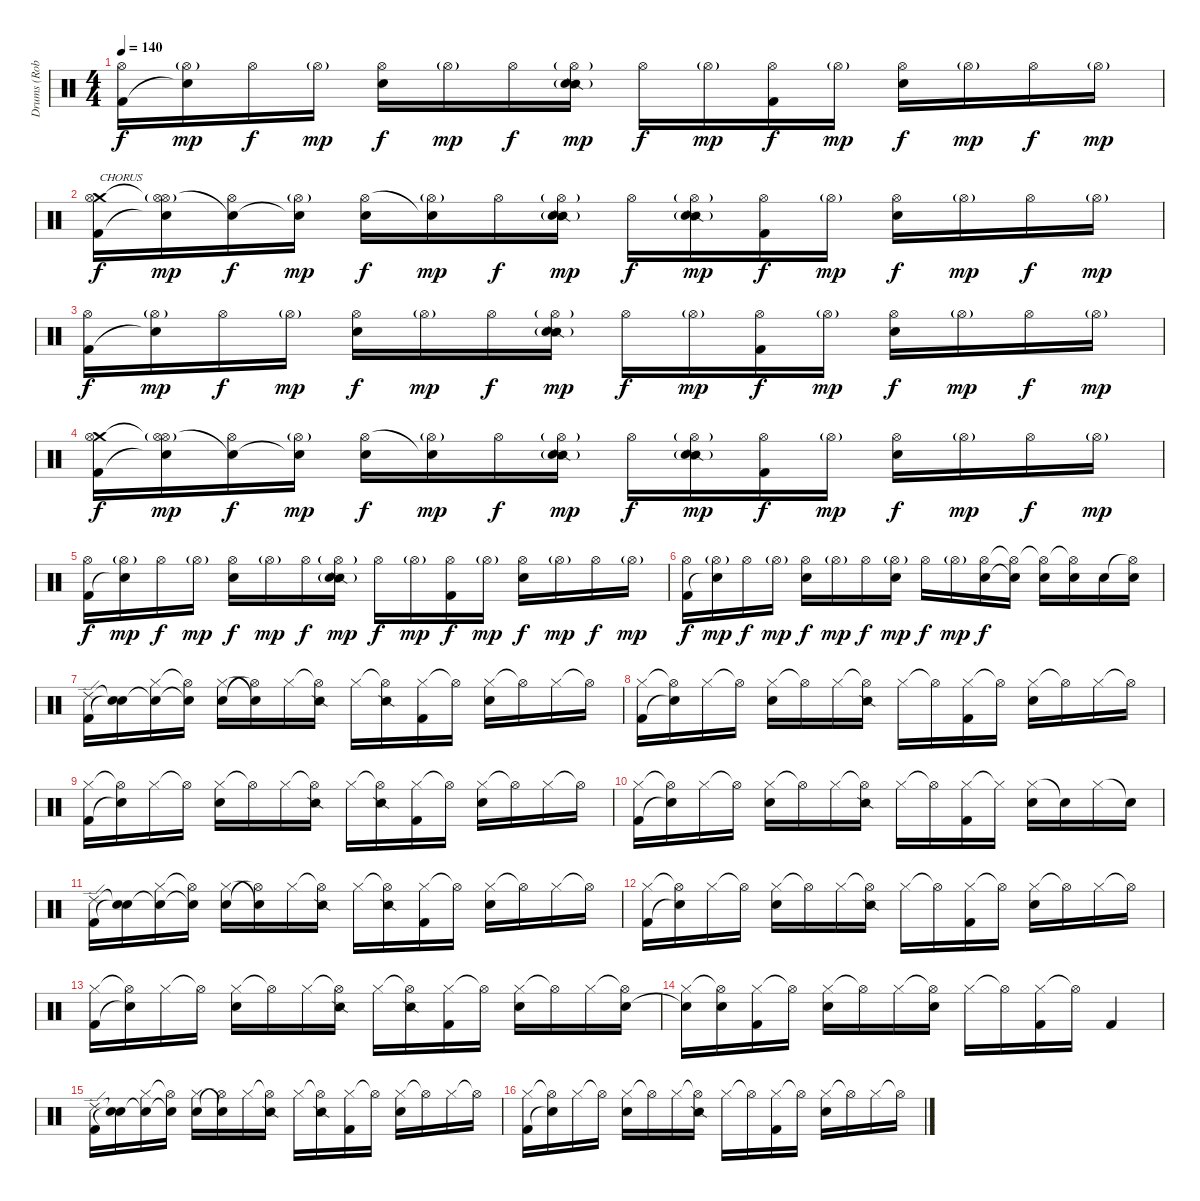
\track ("Drums (Rob Bourdon)" "Drums (Rob") {instrument percussion}
\staff {score}
\articulation defaults
\ts (4 4)
\tempo 140
\clef neutral
\ks c
("Hi-Hat (open)" "Kick (hit) 2").16{dy f volume 14} ("Hi-Hat (open)"{g} "Snare (hit)"{t}).16{dy mp} "Hi-Hat (open)".16{dy f} "Hi-Hat (open)"{g}.16{dy mp} ("Hi-Hat (open)" "Electric Snare (hit)").16{dy f} "Hi-Hat (open)"{g}.16{dy mp} "Hi-Hat (open)".16{dy f} ("Hi-Hat (open)"{g} "Snare (side stick) 2" "Electric Snare (hit)"{g}).16{dy mp} "Hi-Hat (open)".16{dy f} "Hi-Hat (open)"{g}.16{dy mp} ("Hi-Hat (open)" "Kick (hit) 2").16{dy f} "Hi-Hat (open)"{g}.16{dy mp} ("Hi-Hat (open)" "Electric Snare (hit)").16{dy f} "Hi-Hat (open)"{g}.16{dy mp} "Hi-Hat (open)".16{dy f} "Hi-Hat (open)"{g}.16{dy mp} |
("Crash medium (hit)" "Hi-Hat (open)" "Kick (hit) 2").16{txt "CHORUS" dy f volume 14} ("Hi-Hat (open)"{t} "Hi-Hat (open)"{g} "Snare (hit)"{t}).16{dy mp} ("Snare (hit)"{t} "Hi-Hat (open)").16{dy f} ("Snare (hit)"{t} "Hi-Hat (open)"{g}).16{dy mp} ("Hi-Hat (open)" "Electric Snare (hit)").16{dy f} ("Snare (hit)"{t} "Hi-Hat (open)"{g}).16{dy mp} "Hi-Hat (open)".16{dy f} ("Hi-Hat (open)"{g} "Snare (side stick) 2" "Electric Snare (hit)"{g}).16{dy mp} "Hi-Hat (open)".16{dy f} ("Hi-Hat (open)"{g} "Snare (side stick) 2" "Electric Snare (hit)"{g}).16{dy mp} ("Hi-Hat (open)" "Kick (hit) 2").16{dy f} "Hi-Hat (open)"{g}.16{dy mp} ("Hi-Hat (open)" "Electric Snare (hit)").16{dy f} "Hi-Hat (open)"{g}.16{dy mp} "Hi-Hat (open)".16{dy f} "Hi-Hat (open)"{g}.16{dy mp} |
("Hi-Hat (open)" "Kick (hit) 2").16{dy f volume 14} ("Hi-Hat (open)"{g} "Snare (hit)"{t}).16{dy mp} "Hi-Hat (open)".16{dy f} "Hi-Hat (open)"{g}.16{dy mp} ("Hi-Hat (open)" "Electric Snare (hit)").16{dy f} "Hi-Hat (open)"{g}.16{dy mp} "Hi-Hat (open)".16{dy f} ("Hi-Hat (open)"{g} "Snare (side stick) 2" "Electric Snare (hit)"{g}).16{dy mp} "Hi-Hat (open)".16{dy f} "Hi-Hat (open)"{g}.16{dy mp} ("Hi-Hat (open)" "Kick (hit) 2").16{dy f} "Hi-Hat (open)"{g}.16{dy mp} ("Hi-Hat (open)" "Electric Snare (hit)").16{dy f} "Hi-Hat (open)"{g}.16{dy mp} "Hi-Hat (open)".16{dy f} "Hi-Hat (open)"{g}.16{dy mp} |
("Crash medium (hit)" "Hi-Hat (open)" "Kick (hit) 2").16{dy f volume 14} ("Hi-Hat (open)"{t} "Hi-Hat (open)"{g} "Snare (hit)"{t}).16{dy mp} ("Snare (hit)"{t} "Hi-Hat (open)").16{dy f} ("Snare (hit)"{t} "Hi-Hat (open)"{g}).16{dy mp} ("Hi-Hat (open)" "Electric Snare (hit)").16{dy f} ("Snare (hit)"{t} "Hi-Hat (open)"{g}).16{dy mp} "Hi-Hat (open)".16{dy f} ("Hi-Hat (open)"{g} "Snare (side stick) 2" "Electric Snare (hit)"{g}).16{dy mp} "Hi-Hat (open)".16{dy f} ("Hi-Hat (open)"{g} "Snare (side stick) 2" "Electric Snare (hit)"{g}).16{dy mp} ("Hi-Hat (open)" "Kick (hit) 2").16{dy f} "Hi-Hat (open)"{g}.16{dy mp} ("Hi-Hat (open)" "Electric Snare (hit)").16{dy f} "Hi-Hat (open)"{g}.16{dy mp} "Hi-Hat (open)".16{dy f} "Hi-Hat (open)"{g}.16{dy mp} |
("Hi-Hat (open)" "Kick (hit) 2").16{dy f volume 14} ("Hi-Hat (open)"{g} "Snare (hit)"{t}).16{dy mp} "Hi-Hat (open)".16{dy f} "Hi-Hat (open)"{g}.16{dy mp} ("Hi-Hat (open)" "Electric Snare (hit)").16{dy f} "Hi-Hat (open)"{g}.16{dy mp} "Hi-Hat (open)".16{dy f} ("Hi-Hat (open)"{g} "Snare (side stick) 2" "Electric Snare (hit)"{g}).16{dy mp} "Hi-Hat (open)".16{dy f} "Hi-Hat (open)"{g}.16{dy mp} ("Hi-Hat (open)" "Kick (hit) 2").16{dy f} "Hi-Hat (open)"{g}.16{dy mp} ("Hi-Hat (open)" "Electric Snare (hit)").16{dy f} "Hi-Hat (open)"{g}.16{dy mp} "Hi-Hat (open)".16{dy f} "Hi-Hat (open)"{g}.16{dy mp} |
("Hi-Hat (open)" "Kick (hit) 2").16{dy f volume 14} ("Hi-Hat (open)"{g} "Snare (hit)"{t}).16{dy mp} "Hi-Hat (open)".16{dy f} "Hi-Hat (open)"{g}.16{dy mp} ("Hi-Hat (open)" "Electric Snare (hit)").16{dy f} "Hi-Hat (open)"{g}.16{dy mp} "Hi-Hat (open)".16{dy f} ("Hi-Hat (open)"{g} "Electric Snare (hit)").16{dy mp} "Hi-Hat (open)".16{dy f} "Hi-Hat (open)"{g}.16{dy mp} ("Hi-Hat (open)" "Electric Snare (hit)").16{dy f} ("Hi-Hat (open)"{t} "Snare (hit)"{t}).16 ("Hi-Hat (open)"{t} "Electric Snare (hit)").16 ("Hi-Hat (open)"{t} "Electric Snare (hit)").16 "Electric Snare (hit)".16 ("Hi-Hat (open)"{t} "Electric Snare (hit)").16 |
("Ride (edge) 2" "Kick (hit) 2").16{volume 14} ("Snare (hit)"{t} "Snare (hit)"{t}).16 ("Snare (hit)"{t} "Hi-Hat (closed)").16 ("Snare (hit)"{t} "Hi-Hat (open)"{t}).16 ("Hi-Hat (closed)" "Electric Snare (hit)").16 ("Snare (hit)"{t} "Hi-Hat (open)"{t}).16 "Hi-Hat (closed)".16 ("Hi-Hat (open)"{t} "Snare (side stick) 2").16 "Hi-Hat (closed)".16 ("Hi-Hat (open)"{t} "Snare (side stick) 2").16 ("Hi-Hat (closed)" "Kick (hit) 2").16 "Hi-Hat (open)"{t}.16 ("Hi-Hat (closed)" "Electric Snare (hit)").16 "Hi-Hat (open)"{t}.16 "Hi-Hat (closed)".16 "Hi-Hat (open)"{t}.16 |
("Hi-Hat (closed)" "Kick (hit) 2").16{volume 14} ("Hi-Hat (open)"{t} "Snare (hit)"{t}).16 "Hi-Hat (closed)".16 "Hi-Hat (open)"{t}.16 ("Hi-Hat (closed)" "Electric Snare (hit)").16 "Hi-Hat (open)"{t}.16 "Hi-Hat (closed)".16 ("Hi-Hat (open)"{t} "Snare (side stick) 2").16 "Hi-Hat (closed)".16 "Hi-Hat (open)"{t}.16 ("Hi-Hat (closed)" "Kick (hit) 2").16 "Hi-Hat (open)"{t}.16 ("Hi-Hat (closed)" "Electric Snare (hit)").16 "Hi-Hat (open)"{t}.16 "Hi-Hat (closed)".16 "Hi-Hat (open)"{t}.16 |
("Hi-Hat (closed)" "Kick (hit) 2").16{volume 14} ("Hi-Hat (open)"{t} "Snare (hit)"{t}).16 "Hi-Hat (closed)".16 "Hi-Hat (open)"{t}.16 ("Hi-Hat (closed)" "Electric Snare (hit)").16 "Hi-Hat (open)"{t}.16 "Hi-Hat (closed)".16 ("Hi-Hat (open)"{t} "Snare (side stick) 2").16 "Hi-Hat (closed)".16 ("Hi-Hat (open)"{t} "Snare (side stick) 2").16 ("Hi-Hat (closed)" "Kick (hit) 2").16 "Hi-Hat (open)"{t}.16 ("Hi-Hat (closed)" "Electric Snare (hit)").16 "Hi-Hat (open)"{t}.16 "Hi-Hat (closed)".16 "Hi-Hat (open)"{t}.16 |
("Hi-Hat (closed)" "Kick (hit) 2").16{volume 14} ("Hi-Hat (open)"{t} "Snare (hit)"{t}).16 "Hi-Hat (closed)".16 "Hi-Hat (open)"{t}.16 ("Hi-Hat (closed)" "Electric Snare (hit)").16 "Hi-Hat (open)"{t}.16 "Hi-Hat (closed)".16 ("Hi-Hat (open)"{t} "Snare (side stick) 2").16 "Hi-Hat (closed)".16 "Hi-Hat (open)"{t}.16 ("Hi-Hat (closed)" "Kick (hit) 2").16 "Hi-Hat (closed)"{t}.16 ("Hi-Hat (closed)" "Electric Snare (hit)").16 "Snare (hit)"{t}.16 "Hi-Hat (closed)".16 "Snare (hit)"{t}.16 |
("Ride (edge) 2" "Kick (hit) 2").16{volume 14} ("Snare (hit)"{t} "Snare (hit)"{t}).16 ("Snare (hit)"{t} "Hi-Hat (closed)").16 ("Snare (hit)"{t} "Hi-Hat (open)"{t}).16 ("Hi-Hat (closed)" "Electric Snare (hit)").16 ("Snare (hit)"{t} "Hi-Hat (open)"{t}).16 "Hi-Hat (closed)".16 ("Hi-Hat (open)"{t} "Snare (side stick) 2").16 "Hi-Hat (closed)".16 ("Hi-Hat (open)"{t} "Snare (side stick) 2").16 ("Hi-Hat (closed)" "Kick (hit) 2").16 "Hi-Hat (open)"{t}.16 ("Hi-Hat (closed)" "Electric Snare (hit)").16 "Hi-Hat (open)"{t}.16 "Hi-Hat (closed)".16 "Hi-Hat (open)"{t}.16 |
("Hi-Hat (closed)" "Kick (hit) 2").16{volume 14} ("Hi-Hat (open)"{t} "Snare (hit)"{t}).16 "Hi-Hat (closed)".16 "Hi-Hat (open)"{t}.16 ("Hi-Hat (closed)" "Electric Snare (hit)").16 "Hi-Hat (open)"{t}.16 "Hi-Hat (closed)".16 ("Hi-Hat (open)"{t} "Snare (side stick) 2").16 "Hi-Hat (closed)".16 "Hi-Hat (open)"{t}.16 ("Hi-Hat (closed)" "Kick (hit) 2").16 "Hi-Hat (open)"{t}.16 ("Hi-Hat (closed)" "Electric Snare (hit)").16 "Hi-Hat (open)"{t}.16 "Hi-Hat (closed)".16 "Hi-Hat (open)"{t}.16 |
("Hi-Hat (closed)" "Kick (hit) 2").16{volume 14} ("Hi-Hat (open)"{t} "Snare (hit)"{t}).16 "Hi-Hat (closed)".16 "Hi-Hat (open)"{t}.16 ("Hi-Hat (closed)" "Electric Snare (hit)").16 "Hi-Hat (open)"{t}.16 "Hi-Hat (closed)".16 ("Hi-Hat (open)"{t} "Snare (side stick) 2").16 "Hi-Hat (closed)".16 ("Hi-Hat (open)"{t} "Snare (side stick) 2").16 ("Hi-Hat (closed)" "Kick (hit) 2").16 "Hi-Hat (open)"{t}.16 ("Hi-Hat (closed)" "Electric Snare (hit)").16 "Hi-Hat (open)"{t}.16 "Hi-Hat (closed)".16 ("Hi-Hat (open)"{t} "Electric Snare (hit)").16 |
("Hi-Hat (closed)" "Snare (hit)"{t}).16{volume 14} ("Hi-Hat (open)"{t} "Electric Snare (hit)").16 ("Hi-Hat (closed)" "Kick (hit) 2").16 "Hi-Hat (open)"{t}.16 ("Hi-Hat (closed)" "Electric Snare (hit)").16 "Hi-Hat (open)"{t}.16 "Hi-Hat (closed)".16 ("Hi-Hat (open)"{t} "Electric Snare (hit)").16 "Hi-Hat (closed)".16 "Hi-Hat (open)"{t}.16 ("Hi-Hat (closed)" "Kick (hit) 2").16 "Hi-Hat (open)"{t}.16 "Kick (hit) 2".4 |
("Ride (edge) 2" "Kick (hit) 2").16{volume 14} ("Snare (hit)"{t} "Snare (hit)"{t}).16 ("Snare (hit)"{t} "Hi-Hat (closed)").16 ("Snare (hit)"{t} "Hi-Hat (open)"{t}).16 ("Hi-Hat (closed)" "Electric Snare (hit)").16 ("Snare (hit)"{t} "Hi-Hat (open)"{t}).16 "Hi-Hat (closed)".16 ("Hi-Hat (open)"{t} "Snare (side stick) 2").16 "Hi-Hat (closed)".16 ("Hi-Hat (open)"{t} "Snare (side stick) 2").16 ("Hi-Hat (closed)" "Kick (hit) 2").16 "Hi-Hat (open)"{t}.16 ("Hi-Hat (closed)" "Electric Snare (hit)").16 "Hi-Hat (open)"{t}.16 "Hi-Hat (closed)".16 "Hi-Hat (open)"{t}.16 |
("Hi-Hat (closed)" "Kick (hit) 2").16{volume 14} ("Hi-Hat (open)"{t} "Snare (hit)"{t}).16 "Hi-Hat (closed)".16 "Hi-Hat (open)"{t}.16 ("Hi-Hat (closed)" "Electric Snare (hit)").16 "Hi-Hat (open)"{t}.16 "Hi-Hat (closed)".16 ("Hi-Hat (open)"{t} "Snare (side stick) 2").16 "Hi-Hat (closed)".16 "Hi-Hat (open)"{t}.16 ("Hi-Hat (closed)" "Kick (hit) 2").16 "Hi-Hat (open)"{t}.16 ("Hi-Hat (closed)" "Electric Snare (hit)").16 "Hi-Hat (open)"{t}.16 "Hi-Hat (closed)".16 "Hi-Hat (open)"{t}.16
